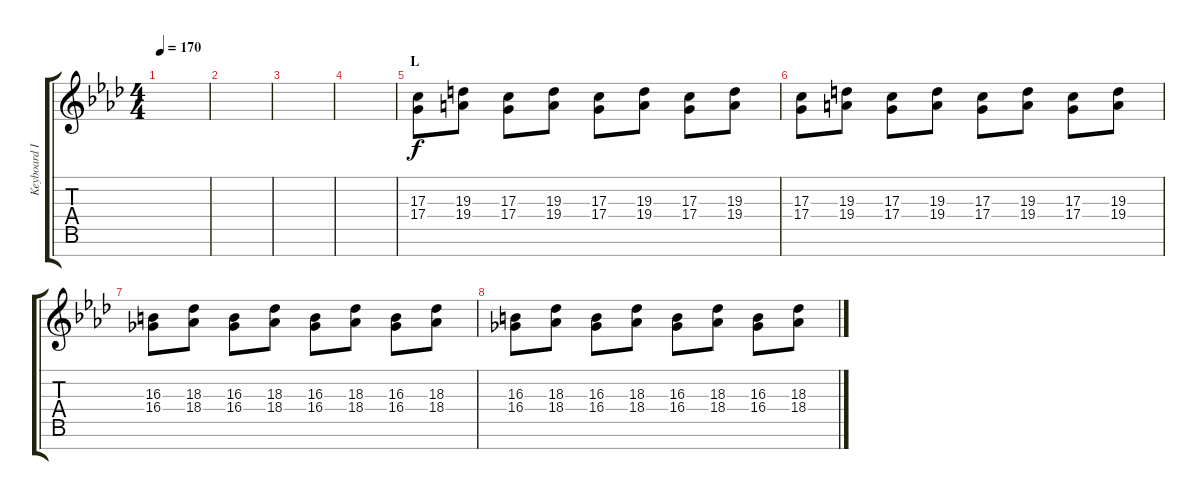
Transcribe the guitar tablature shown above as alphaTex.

\track ("Keyboard I (Lead)" "Keyboard I") {instrument pad4choir}
\staff {score tabs}
\tuning (E4 B3 G3 D3 A2 E2 B1) {hide}
\ts (4 4)
\tempo 170
\clef g2
\ks ab
|
|
|
|
\section ("" "L")
(17.3 17.4).8{instrument rockorgan} (19.3 19.4).8 (17.3 17.4).8 (19.3 19.4).8 (17.3 17.4).8 (19.3 19.4).8 (17.3 17.4).8 (19.3 19.4).8 |
(17.3 17.4).8 (19.3 19.4).8 (17.3 17.4).8 (19.3 19.4).8 (17.3 17.4).8 (19.3 19.4).8 (17.3 17.4).8 (19.3 19.4).8 |
(16.3 16.4).8 (18.3 18.4).8 (16.3 16.4).8 (18.3 18.4).8 (16.3 16.4).8 (18.3 18.4).8 (16.3 16.4).8 (18.3 18.4).8 |
(16.3 16.4).8 (18.3 18.4).8 (16.3 16.4).8 (18.3 18.4).8 (16.3 16.4).8 (18.3 18.4).8 (16.3 16.4).8 (18.3 18.4).8
